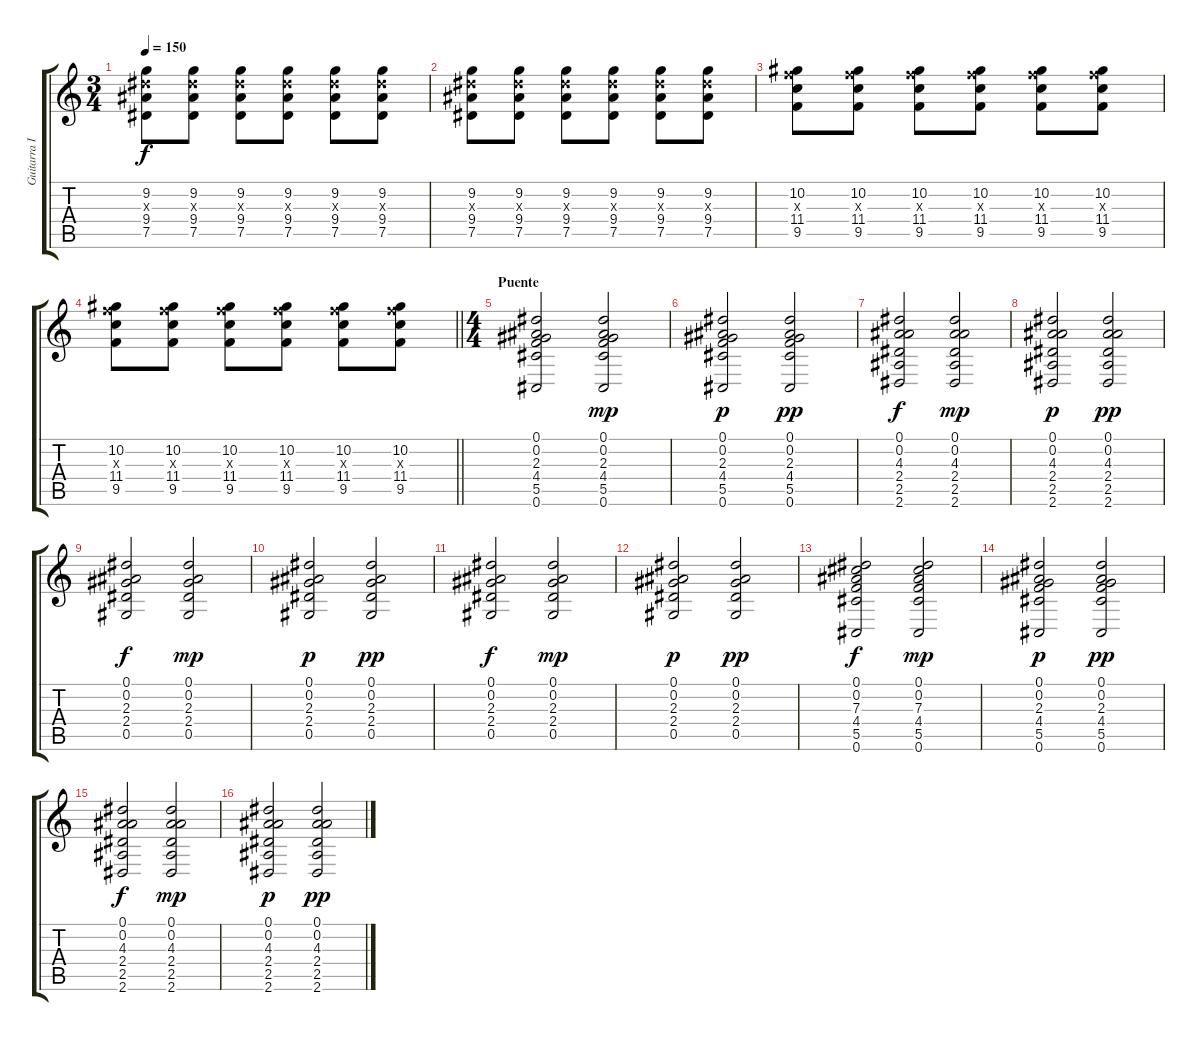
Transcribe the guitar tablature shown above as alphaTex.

\track ("Guitarra II" "Guitarra I") {instrument distortionguitar}
\staff {score tabs}
\tuning (Eb4 Bb3 Gb3 Db3 Ab2 Db2) {hide}
\ts (3 4)
\tempo 150
\clef g2
\ks c
(9.2 9.3{x} 9.4 7.5).8{dy f} (9.2 9.3{x} 9.4 7.5).8 (9.2 9.3{x} 9.4 7.5).8 (9.2 9.3{x} 9.4 7.5).8 (9.2 9.3{x} 9.4 7.5).8 (9.2 9.3{x} 9.4 7.5).8 |
(9.2 9.3{x} 9.4 7.5).8 (9.2 9.3{x} 9.4 7.5).8 (9.2 9.3{x} 9.4 7.5).8 (9.2 9.3{x} 9.4 7.5).8 (9.2 9.3{x} 9.4 7.5).8 (9.2 9.3{x} 9.4 7.5).8 |
(10.2 11.3{x} 11.4 9.5).8 (10.2 11.3{x} 11.4 9.5).8 (10.2 11.3{x} 11.4 9.5).8 (10.2 11.3{x} 11.4 9.5).8 (10.2 11.3{x} 11.4 9.5).8 (10.2 11.3{x} 11.4 9.5).8 |
\barLineRight lightlight
(10.2 11.3{x} 11.4 9.5).8 (10.2 11.3{x} 11.4 9.5).8 (10.2 11.3{x} 11.4 9.5).8 (10.2 11.3{x} 11.4 9.5).8 (10.2 11.3{x} 11.4 9.5).8 (10.2 11.3{x} 11.4 9.5).8 |
\ts (4 4)
\section ("" "Puente")
(0.1 0.2 2.3 4.4 5.5 0.6).2 (0.1 0.2 2.3 4.4 5.5 0.6).2{dy mp} |
(0.1 0.2 2.3 4.4 5.5 0.6).2{dy p} (0.1 0.2 2.3 4.4 5.5 0.6).2{dy pp} |
(0.1 0.2 4.3 2.4 2.5 2.6).2{dy f} (0.1 0.2 4.3 2.4 2.5 2.6).2{dy mp} |
(0.1 0.2 4.3 2.4 2.5 2.6).2{dy p} (0.1 0.2 4.3 2.4 2.5 2.6).2{dy pp} |
(0.1 0.2 2.3 2.4 0.5).2{dy f} (0.1 0.2 2.3 2.4 0.5).2{dy mp} |
(0.1 0.2 2.3 2.4 0.5).2{dy p} (0.1 0.2 2.3 2.4 0.5).2{dy pp} |
(0.1 0.2 2.3 2.4 0.5).2{dy f} (0.1 0.2 2.3 2.4 0.5).2{dy mp} |
(0.1 0.2 2.3 2.4 0.5).2{dy p} (0.1 0.2 2.3 2.4 0.5).2{dy pp} |
(0.1 0.2 7.3 4.4 5.5 0.6).2{dy f} (0.1 0.2 7.3 4.4 5.5 0.6).2{dy mp} |
(0.1 0.2 2.3 4.4 5.5 0.6).2{dy p} (0.1 0.2 2.3 4.4 5.5 0.6).2{dy pp} |
(0.1 0.2 4.3 2.4 2.5 2.6).2{dy f} (0.1 0.2 4.3 2.4 2.5 2.6).2{dy mp} |
(0.1 0.2 4.3 2.4 2.5 2.6).2{dy p} (0.1 0.2 4.3 2.4 2.5 2.6).2{dy pp}
